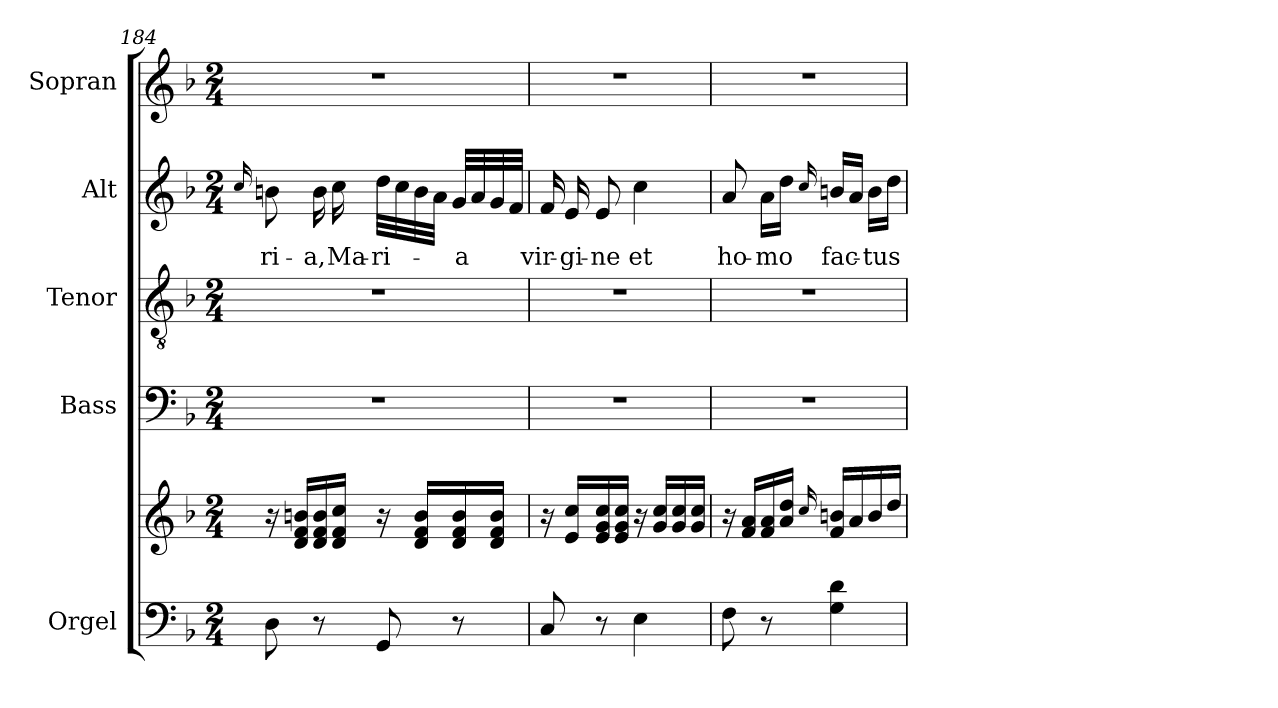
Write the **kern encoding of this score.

**kern	**kern	**kern	**kern	**kern	**text	**kern
*part5	*part5	*part4	*part3	*part2	*part2	*part1
*staff6	*staff5	*staff4	*staff3	*staff2	*staff2	*staff1
*I"Orgel	*	*I"Bass	*I"Tenor	*I"Alt	*	*I"Sopran
*I'Org.	*	*I'B.	*I'T.	*I'A.	*	*I'S.
*clefF4	*clefG2	*clefF4	*clefGv2	*clefG2	*	*clefG2
*k[b-]	*k[b-]	*k[b-]	*k[b-]	*k[b-]	*	*k[b-]
*F:	*F:	*F:	*F:	*F:	*	*F:
*M2/4	*M2/4	*M2/4	*M2/4	*M2/4	*	*M2/4
=184	=184	=184	=184	=184	=184	=184
.	.	.	.	16qqcc/	.	.
!	!	!	!	!	!LO:LY:b	!
8D\	16r	2r	2r	8bn\	-ri-	2r
.	16d/ 16f/ 16bn/LL	.	.	.	.	.
!	!	!	!	!	!LO:LY:b	!
8r	16d/ 16f/ 16b/	.	.	16b\	-a,	.
!	!	!	!	!	!LO:LY:b	!
.	16d/ 16f/ 16cc/JJ	.	.	16cc\	Ma-	.
!	!	!	!	!	!LO:LY:b	!
8GG/	16r	.	.	32dd\LLL	-ri-	.
.	.	.	.	32cc\	.	.
.	16d/ 16f/ 16b/LL	.	.	32b\	.	.
.	.	.	.	32a\JJJ	.	.
!	!	!	!	!	!LO:LY:b	!
8r	16d/ 16f/ 16b/	.	.	32g/LLL	-a	.
.	.	.	.	32a/	.	.
.	16d/ 16f/ 16b/JJ	.	.	32g/	.	.
.	.	.	.	32f/JJJ	.	.
=185	=185	=185	=185	=185	=185	=185
!	!	!	!	!	!LO:LY:b	!
8C/	16r	2r	2r	16f/	vir-	2r
!	!	!	!	!	!LO:LY:b	!
.	16e/ 16cc/LL	.	.	16e/	-gi-	.
!	!	!	!	!	!LO:LY:b	!
8r	16e/ 16g/ 16cc/	.	.	8e/	-ne	.
.	16e/ 16g/ 16cc/JJ	.	.	.	.	.
!	!	!	!	!	!LO:LY:b	!
4E\	16r	.	.	4cc\	et	.
.	16g/ 16cc/LL	.	.	.	.	.
.	16g/ 16cc/	.	.	.	.	.
.	16g/ 16cc/JJ	.	.	.	.	.
=186	=186	=186	=186	=186	=186	=186
!	!	!	!	!	!LO:LY:b	!
8F\	16r	2r	2r	8a/	ho-	2r
.	16f/ 16a/LL	.	.	.	.	.
!	!	!	!	!	!LO:LY:b	!
8r	16f/ 16a/	.	.	16a\LL	-mo	.
.	16a/ 16dd/JJ	.	.	16dd\JJ	.	.
.	16qqcc/	.	.	16qqcc/	.	.
!	!	!	!	!	!LO:LY:b	!
4G\ 4d\	16f/ 16bn/LL	.	.	16bn/LL	fac-	.
.	16a/	.	.	16a/JJ	.	.
!	!	!	!	!	!LO:LY:b	!
.	16b/	.	.	16b\LL	-tus	.
.	16dd/JJ	.	.	16dd\JJ	.	.
=	=	=	=	=	=	=
*-	*-	*-	*-	*-	*-	*-
